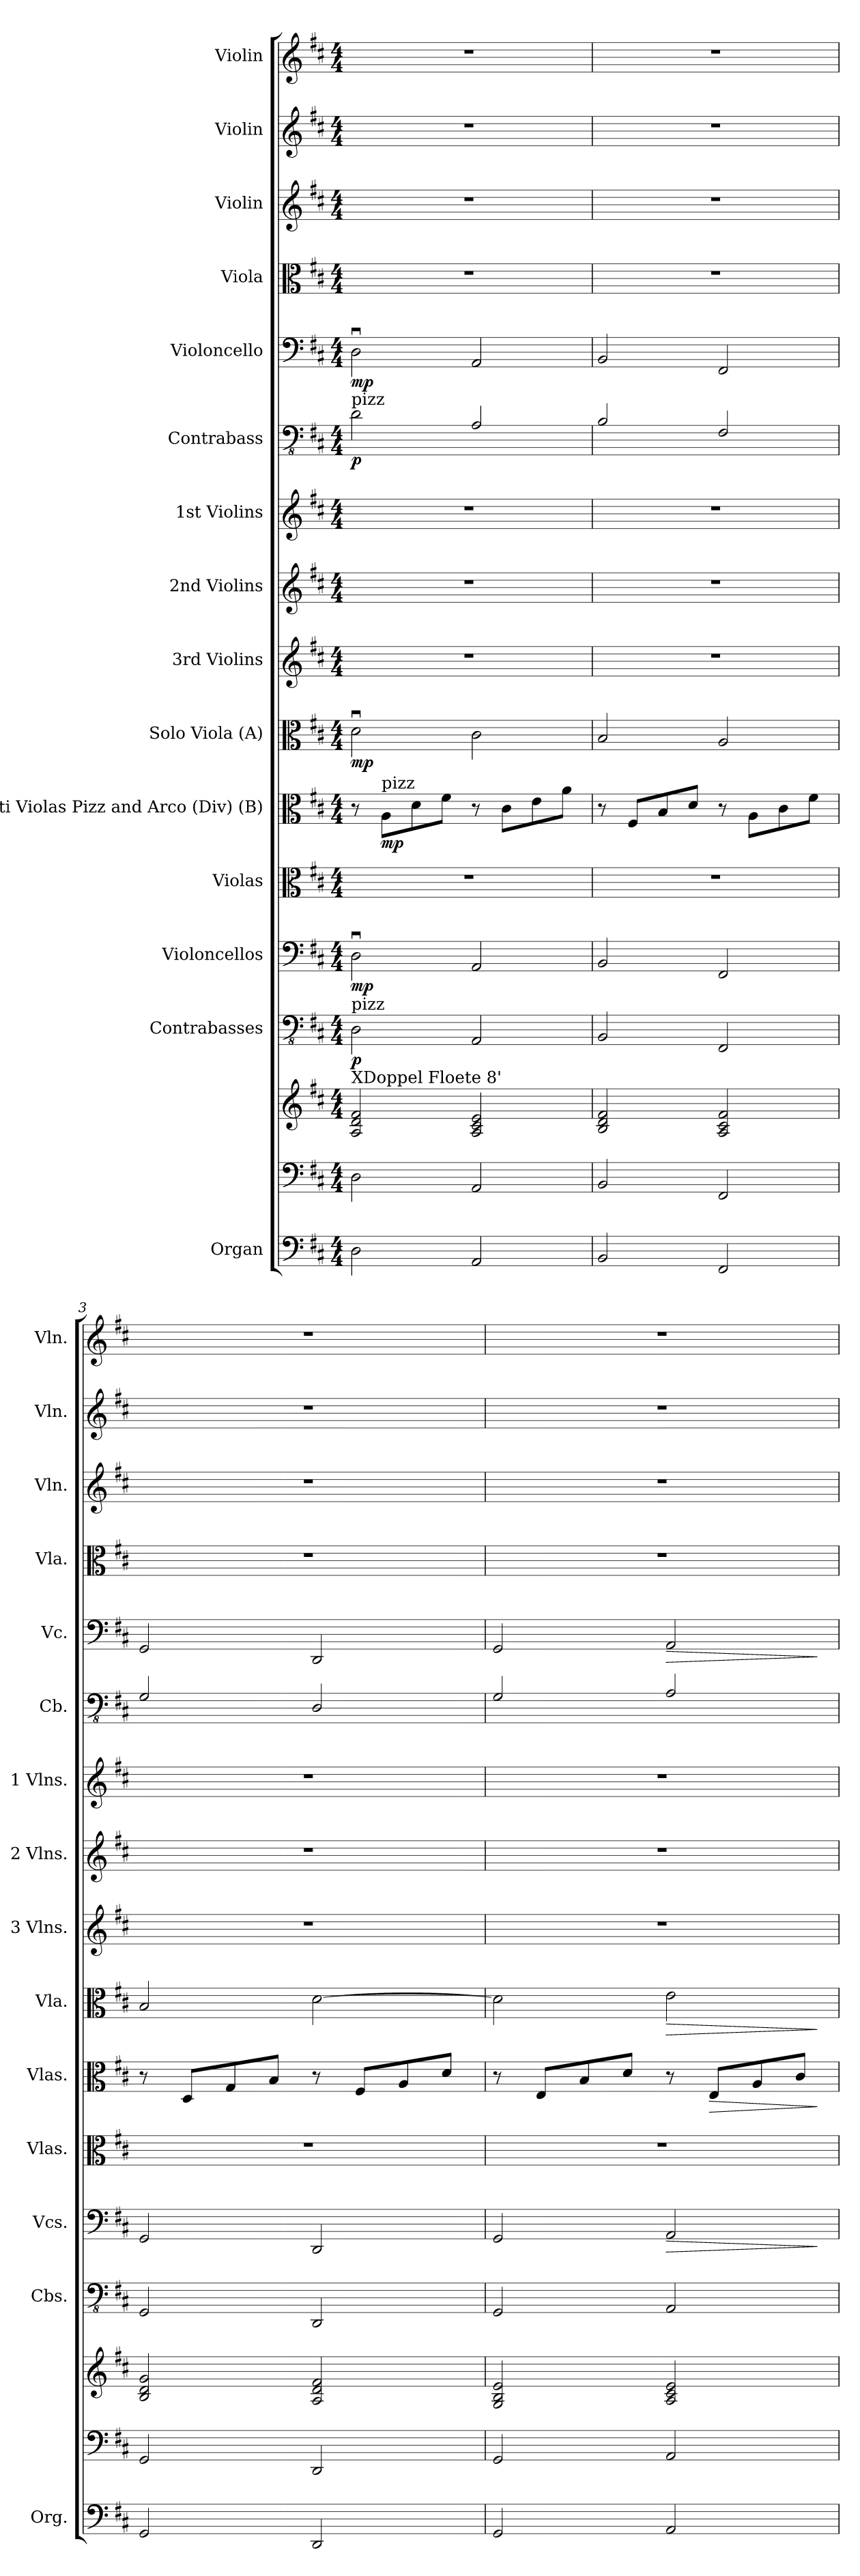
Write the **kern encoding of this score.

**kern	**kern	**kern	**dynam	**kern	**dynam	**kern	**dynam	**kern	**kern	**dynam	**kern	**dynam	**kern	**kern	**kern	**kern	**dynam	**kern	**dynam	**kern	**kern	**kern	**kern
*part15	*part15	*part15	*part15	*part14	*part14	*part13	*part13	*part12	*part11	*part11	*part10	*part10	*part9	*part8	*part7	*part6	*part6	*part5	*part5	*part4	*part3	*part2	*part1
*staff17	*staff16	*staff15	*staff15/16/17	*staff14	*staff14	*staff13	*staff13	*staff12	*staff11	*staff11	*staff10	*staff10	*staff9	*staff8	*staff7	*staff6	*staff6	*staff5	*staff5	*staff4	*staff3	*staff2	*staff1
*I"Organ	*	*	*	*I"Contrabasses	*	*I"Violoncellos	*	*I"Violas	*I"Tutti Violas Pizz and Arco (Div) (B)	*	*I"Solo Viola (A)	*	*I"3rd Violins	*I"2nd Violins	*I"1st Violins	*I"Contrabass	*	*I"Violoncello	*	*I"Viola	*I"Violin	*I"Violin	*I"Violin
*I'Org.	*	*	*	*I'Cbs.	*	*I'Vcs.	*	*I'Vlas.	*I'Vlas.	*	*I'Vla.	*	*I'3 Vlns.	*I'2 Vlns.	*I'1 Vlns.	*I'Cb.	*	*I'Vc.	*	*I'Vla.	*I'Vln.	*I'Vln.	*I'Vln.
*clefF4	*clefF4	*clefG2	*	*clefFv4	*	*clefF4	*	*clefC3	*clefC3	*	*clefC3	*	*clefG2	*clefG2	*clefG2	*clefFv4	*	*clefF4	*	*clefC3	*clefG2	*clefG2	*clefG2
*	*	*	*	*	*	*	*	*	*	*	*	*	*	*	*	*ITrd7c12	*	*	*	*	*	*	*
*k[f#c#]	*k[f#c#]	*k[f#c#]	*	*k[f#c#]	*	*k[f#c#]	*	*k[f#c#]	*k[f#c#]	*	*k[f#c#]	*	*k[f#c#]	*k[f#c#]	*k[f#c#]	*k[f#c#]	*	*k[f#c#]	*	*k[f#c#]	*k[f#c#]	*k[f#c#]	*k[f#c#]
*M4/4	*M4/4	*M4/4	*	*M4/4	*	*M4/4	*	*M4/4	*M4/4	*	*M4/4	*	*M4/4	*M4/4	*M4/4	*M4/4	*	*M4/4	*	*M4/4	*M4/4	*M4/4	*M4/4
*MM75	*MM75	*MM75	*	*MM75	*	*MM75	*	*MM75	*MM75	*	*MM75	*	*MM75	*MM75	*MM75	*MM75	*	*MM75	*	*MM75	*MM75	*MM75	*MM75
=1	=1	=1	=1	=1	=1	=1	=1	=1	=1	=1	=1	=1	=1	=1	=1	=1	=1	=1	=1	=1	=1	=1	=1
!	!	!	!	!	!	!	!	!	!	!	!	!	!	!	!	!LO:TX:a:t=pizz	!	!	!	!	!	!	!
!	!	!	!	!LO:TX:a:t=pizz	!	!	!	!	!	!	!	!	!	!	!	!	!	!	!	!	!	!	!
!	!	!LO:TX:a:t=XDoppel Floete 8'	!	!	!	!	!	!	!	!	!	!	!	!	!	!	!	!	!	!	!	!	!
!	!	!	!LO:DY:b=3	!	!	!	!	!	!	!	!	!	!	!	!	!	!	!	!	!	!	!	!
!	!	!	!LO:DY:n=1:b=2	!	!	!	!	!	!	!	!	!	!	!	!	!	!	!	!	!	!	!	!
!	!	!	!LO:DY:n=2:b	!	!LO:DY:b	!	!LO:DY:b	!	!	!	!	!LO:DY:b	!	!	!	!	!LO:DY:b	!	!LO:DY:b	!	!	!	!
2D\	2D\	2A/ 2d/ 2f#/	mp mp mp	2DD\	p	2Du\	mp	1r	8r	.	2du\	mp	1r	1r	1r	2DD\	p	2Du\	mp	1r	1r	1r	1r
!	!	!	!	!	!	!	!	!	!LO:TX:a:t=pizz	!	!	!	!	!	!	!	!	!	!	!	!	!	!
!	!	!	!	!	!	!	!	!	!	!LO:DY:b	!	!	!	!	!	!	!	!	!	!	!	!	!
.	.	.	.	.	.	.	.	.	8A\L	mp	.	.	.	.	.	.	.	.	.	.	.	.	.
.	.	.	.	.	.	.	.	.	8d\	.	.	.	.	.	.	.	.	.	.	.	.	.	.
.	.	.	.	.	.	.	.	.	8f#\J	.	.	.	.	.	.	.	.	.	.	.	.	.	.
2AA/	2AA/	2A/ 2c#/ 2e/	.	2AAA/	.	2AA/	.	.	8r	.	2c#\	.	.	.	.	2AAA/	.	2AA/	.	.	.	.	.
.	.	.	.	.	.	.	.	.	8c#\L	.	.	.	.	.	.	.	.	.	.	.	.	.	.
.	.	.	.	.	.	.	.	.	8e\	.	.	.	.	.	.	.	.	.	.	.	.	.	.
.	.	.	.	.	.	.	.	.	8a\J	.	.	.	.	.	.	.	.	.	.	.	.	.	.
=2	=2	=2	=2	=2	=2	=2	=2	=2	=2	=2	=2	=2	=2	=2	=2	=2	=2	=2	=2	=2	=2	=2	=2
2BB/	2BB/	2B/ 2d/ 2f#/	.	2BBB/	.	2BB/	.	1r	8r	.	2B/	.	1r	1r	1r	2BBB/	.	2BB/	.	1r	1r	1r	1r
.	.	.	.	.	.	.	.	.	8F#/L	.	.	.	.	.	.	.	.	.	.	.	.	.	.
.	.	.	.	.	.	.	.	.	8B/	.	.	.	.	.	.	.	.	.	.	.	.	.	.
.	.	.	.	.	.	.	.	.	8d/J	.	.	.	.	.	.	.	.	.	.	.	.	.	.
2FF#/	2FF#/	2A/ 2c#/ 2f#/	.	2FFF#/	.	2FF#/	.	.	8r	.	2A/	.	.	.	.	2FFF#/	.	2FF#/	.	.	.	.	.
.	.	.	.	.	.	.	.	.	8A\L	.	.	.	.	.	.	.	.	.	.	.	.	.	.
.	.	.	.	.	.	.	.	.	8c#\	.	.	.	.	.	.	.	.	.	.	.	.	.	.
.	.	.	.	.	.	.	.	.	8f#\J	.	.	.	.	.	.	.	.	.	.	.	.	.	.
=3	=3	=3	=3	=3	=3	=3	=3	=3	=3	=3	=3	=3	=3	=3	=3	=3	=3	=3	=3	=3	=3	=3	=3
2GG/	2GG/	2B/ 2d/ 2g/	.	2GGG/	.	2GG/	.	1r	8r	.	2B/	.	1r	1r	1r	2GGG/	.	2GG/	.	1r	1r	1r	1r
.	.	.	.	.	.	.	.	.	8D/L	.	.	.	.	.	.	.	.	.	.	.	.	.	.
.	.	.	.	.	.	.	.	.	8G/	.	.	.	.	.	.	.	.	.	.	.	.	.	.
.	.	.	.	.	.	.	.	.	8B/J	.	.	.	.	.	.	.	.	.	.	.	.	.	.
2DD/	2DD/	2A/ 2d/ 2f#/	.	2DDD/	.	2DD/	.	.	8r	.	[2d\	.	.	.	.	2DDD/	.	2DD/	.	.	.	.	.
.	.	.	.	.	.	.	.	.	8F#/L	.	.	.	.	.	.	.	.	.	.	.	.	.	.
.	.	.	.	.	.	.	.	.	8A/	.	.	.	.	.	.	.	.	.	.	.	.	.	.
.	.	.	.	.	.	.	.	.	8d/J	.	.	.	.	.	.	.	.	.	.	.	.	.	.
=4	=4	=4	=4	=4	=4	=4	=4	=4	=4	=4	=4	=4	=4	=4	=4	=4	=4	=4	=4	=4	=4	=4	=4
2GG/	2GG/	2G/ 2B/ 2e/	.	2GGG/	.	2GG/	.	1r	8r	.	2d\]	.	1r	1r	1r	2GGG/	.	2GG/	.	1r	1r	1r	1r
.	.	.	.	.	.	.	.	.	8E/L	.	.	.	.	.	.	.	.	.	.	.	.	.	.
.	.	.	.	.	.	.	.	.	8B/	.	.	.	.	.	.	.	.	.	.	.	.	.	.
.	.	.	.	.	.	.	.	.	8d/J	.	.	.	.	.	.	.	.	.	.	.	.	.	.
!	!	!	!	!	!	!	!LO:HP:b	!	!	!	!	!LO:HP:b	!	!	!	!	!	!	!LO:HP:b	!	!	!	!
2AA/	2AA/	2A/ 2c#/ 2e/	.	2AAA/	.	2AA/	>	.	8r	.	2e\	>	.	.	.	2AAA/	.	2AA/	>	.	.	.	.
!	!	!	!	!	!	!	!	!	!	!LO:HP:b	!	!	!	!	!	!	!	!	!	!	!	!	!
.	.	.	.	.	.	.	.	.	8E/L	>	.	.	.	.	.	.	.	.	.	.	.	.	.
.	.	.	.	.	.	.	.	.	8A/	.	.	.	.	.	.	.	.	.	.	.	.	.	.
.	.	.	.	.	.	.	.	.	8c#/J	.	.	.	.	.	.	.	.	.	.	.	.	.	.
.	.	.	.	.	.	.	]	.	.	]	.	]	.	.	.	.	.	.	]	.	.	.	.
=	=	=	=	=	=	=	=	=	=	=	=	=	=	=	=	=	=	=	=	=	=	=	=
*-	*-	*-	*-	*-	*-	*-	*-	*-	*-	*-	*-	*-	*-	*-	*-	*-	*-	*-	*-	*-	*-	*-	*-
